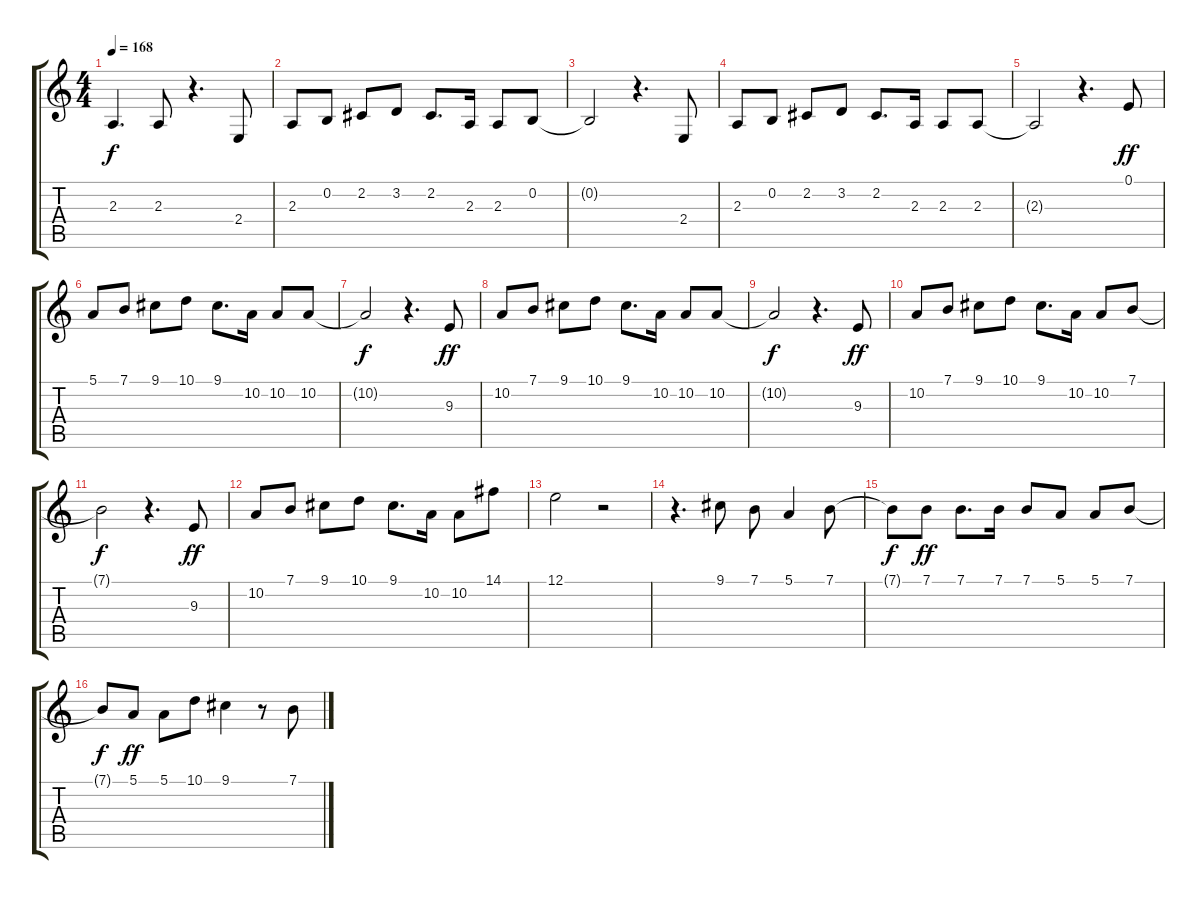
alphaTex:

\track "" {instrument clarinet}
\staff {score tabs}
\tuning (E4 B3 G3 D3 A2 E2) {hide}
\ts (4 4)
\tempo 168
\clef g2
\ks c
2.3{t}.4{d dy f} 2.3.8 r.4{d} 2.4.8 |
2.3.8 0.2.8 2.2.8 3.2.8 2.2.8{d} 2.3.16 2.3.8 0.2.8 |
0.2{t}.2 r.4{d} 2.4.8 |
2.3.8 0.2.8 2.2.8 3.2.8 2.2.8{d} 2.3.16 2.3.8 2.3.8 |
2.3{t}.2 r.4{d} 0.1.8{dy ff} |
5.1.8 7.1.8 9.1.8 10.1.8 9.1.8{d} 10.2.16 10.2.8 10.2.8 |
10.2{t}.2{dy f} r.4{d} 9.3.8{dy ff} |
10.2.8 7.1.8 9.1.8 10.1.8 9.1.8{d} 10.2.16 10.2.8 10.2.8 |
10.2{t}.2{dy f} r.4{d} 9.3.8{dy ff} |
10.2.8 7.1.8 9.1.8 10.1.8 9.1.8{d} 10.2.16 10.2.8 7.1.8 |
7.1{t}.2{dy f} r.4{d} 9.3.8{dy ff} |
10.2.8 7.1.8 9.1.8 10.1.8 9.1.8{d} 10.2.16 10.2.8 14.1.8 |
12.1.2 r.2 |
r.4{d} 9.1.8 7.1.8 5.1.4 7.1.8 |
7.1{t}.8{dy f} 7.1.8{dy ff} 7.1.8{d} 7.1.16 7.1.8 5.1.8 5.1.8 7.1.8 |
7.1{t}.8{dy f} 5.1.8{dy ff} 5.1.8 10.1.8 9.1.4 r.8 7.1.8
